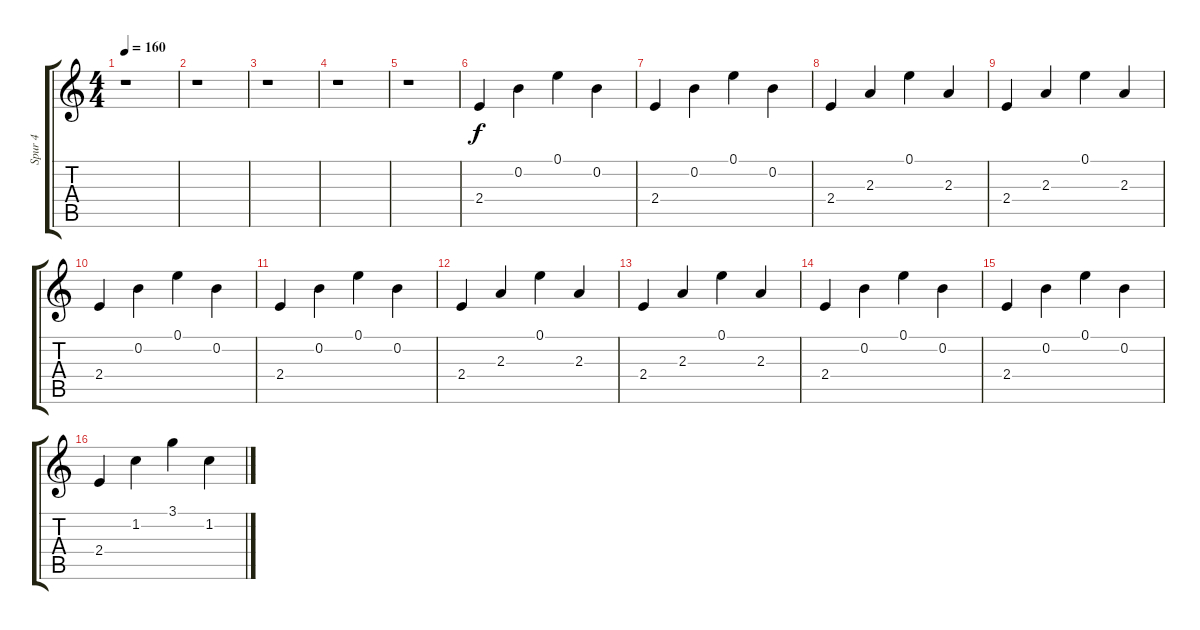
\track ("Spur 4" "Spur 4") {instrument electricguitarclean}
\staff {score tabs}
\tuning (E4 B3 G3 D3 A2 E2) {hide}
\ts (4 4)
\tempo 160
\clef g2
\ks c
r.1{dy f} |
r.1 |
r.1 |
r.1 |
r.1 |
2.4.4 0.2.4 0.1.4 0.2.4 |
2.4.4 0.2.4 0.1.4 0.2.4 |
2.4.4 2.3.4 0.1.4 2.3.4 |
2.4.4 2.3.4 0.1.4 2.3.4 |
2.4.4 0.2.4 0.1.4 0.2.4 |
2.4.4 0.2.4 0.1.4 0.2.4 |
2.4.4 2.3.4 0.1.4 2.3.4 |
2.4.4 2.3.4 0.1.4 2.3.4 |
2.4.4 0.2.4 0.1.4 0.2.4 |
2.4.4 0.2.4 0.1.4 0.2.4 |
2.4.4 1.2.4 3.1.4 1.2.4
